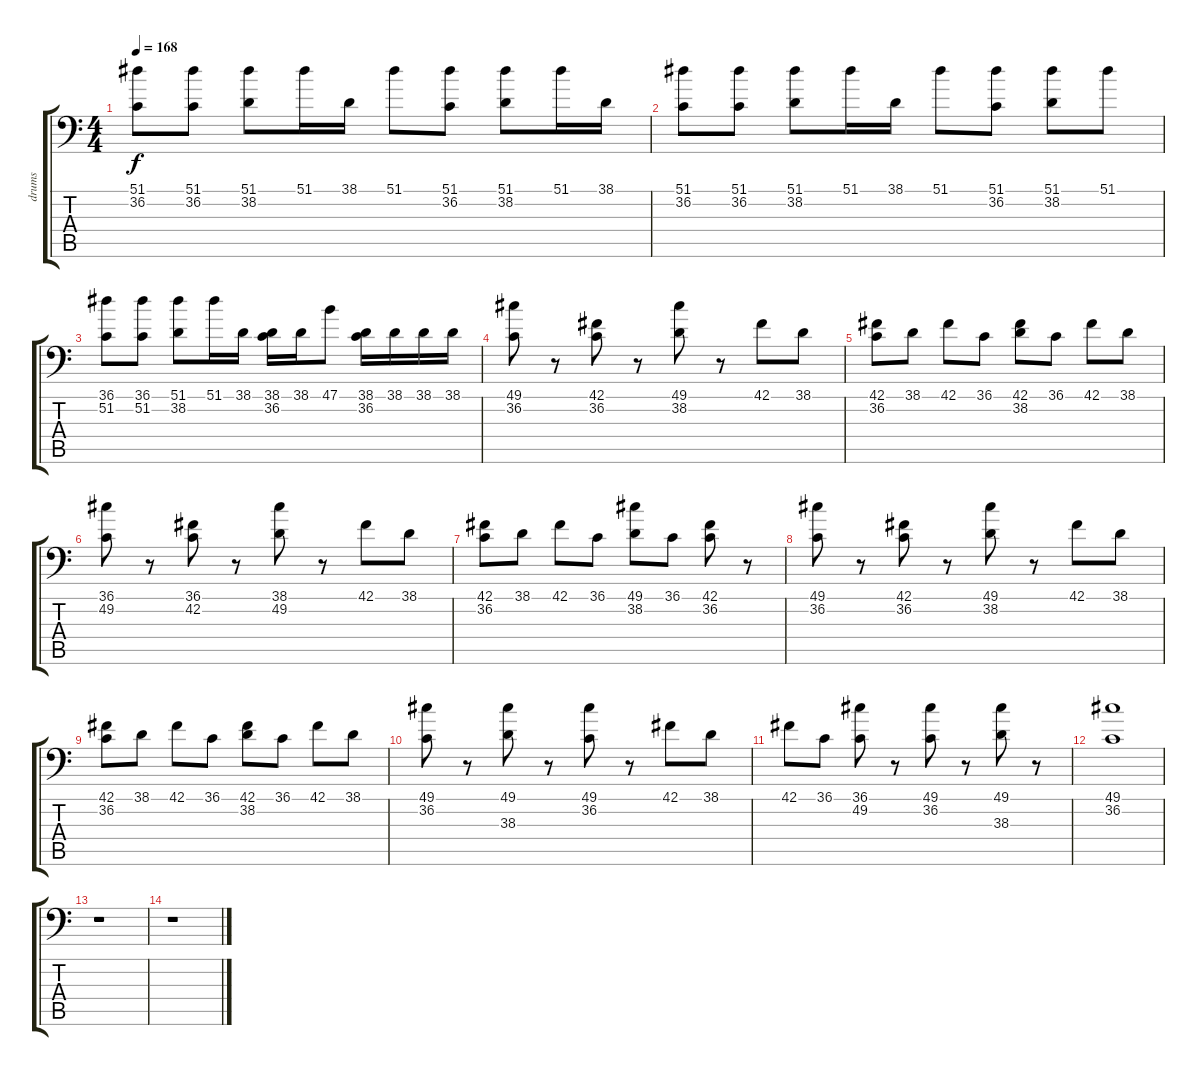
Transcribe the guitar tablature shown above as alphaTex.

\track ("drums" "drums") {instrument acousticgrandpiano}
\staff {score tabs}
\tuning (C-1 C-1 C-1 C-1 C-1 C-1) {hide}
\ts (4 4)
\tempo 168
\clef f4
\ks c
(51.1 36.2).8{dy f} (51.1 36.2).8 (51.1 38.2).8 51.1.16 38.1.16 51.1.8 (51.1 36.2).8 (51.1 38.2).8 51.1.16 38.1.16 |
(51.1 36.2).8 (51.1 36.2).8 (51.1 38.2).8 51.1.16 38.1.16 51.1.8 (51.1 36.2).8 (51.1 38.2).8 51.1.8 |
(36.1 51.2).8 (36.1 51.2).8 (51.1 38.2).8 51.1.16 38.1.16 (38.1 36.2).16 38.1.16 47.1.8 (38.1 36.2).16 38.1.16 38.1.16 38.1.16 |
(49.1 36.2).8 r.8 (42.1 36.2).8 r.8 (49.1 38.2).8 r.8 42.1.8 38.1.8 |
(42.1 36.2).8 38.1.8 42.1.8 36.1.8 (42.1 38.2).8 36.1.8 42.1.8 38.1.8 |
(36.1 49.2).8 r.8 (36.1 42.2).8 r.8 (38.1 49.2).8 r.8 42.1.8 38.1.8 |
(42.1 36.2).8 38.1.8 42.1.8 36.1.8 (49.1 38.2).8 36.1.8 (42.1 36.2).8 r.8 |
(49.1 36.2).8 r.8 (42.1 36.2).8 r.8 (49.1 38.2).8 r.8 42.1.8 38.1.8 |
(42.1 36.2).8 38.1.8 42.1.8 36.1.8 (42.1 38.2).8 36.1.8 42.1.8 38.1.8 |
(49.1 36.2).8 r.8 (49.1 38.3).8 r.8 (49.1 36.2).8 r.8 42.1.8 38.1.8 |
42.1.8 36.1.8 (36.1 49.2).8 r.8 (49.1 36.2).8 r.8 (49.1 38.3).8 r.8 |
(49.1 36.2).1 |
r.1 |
r.1
